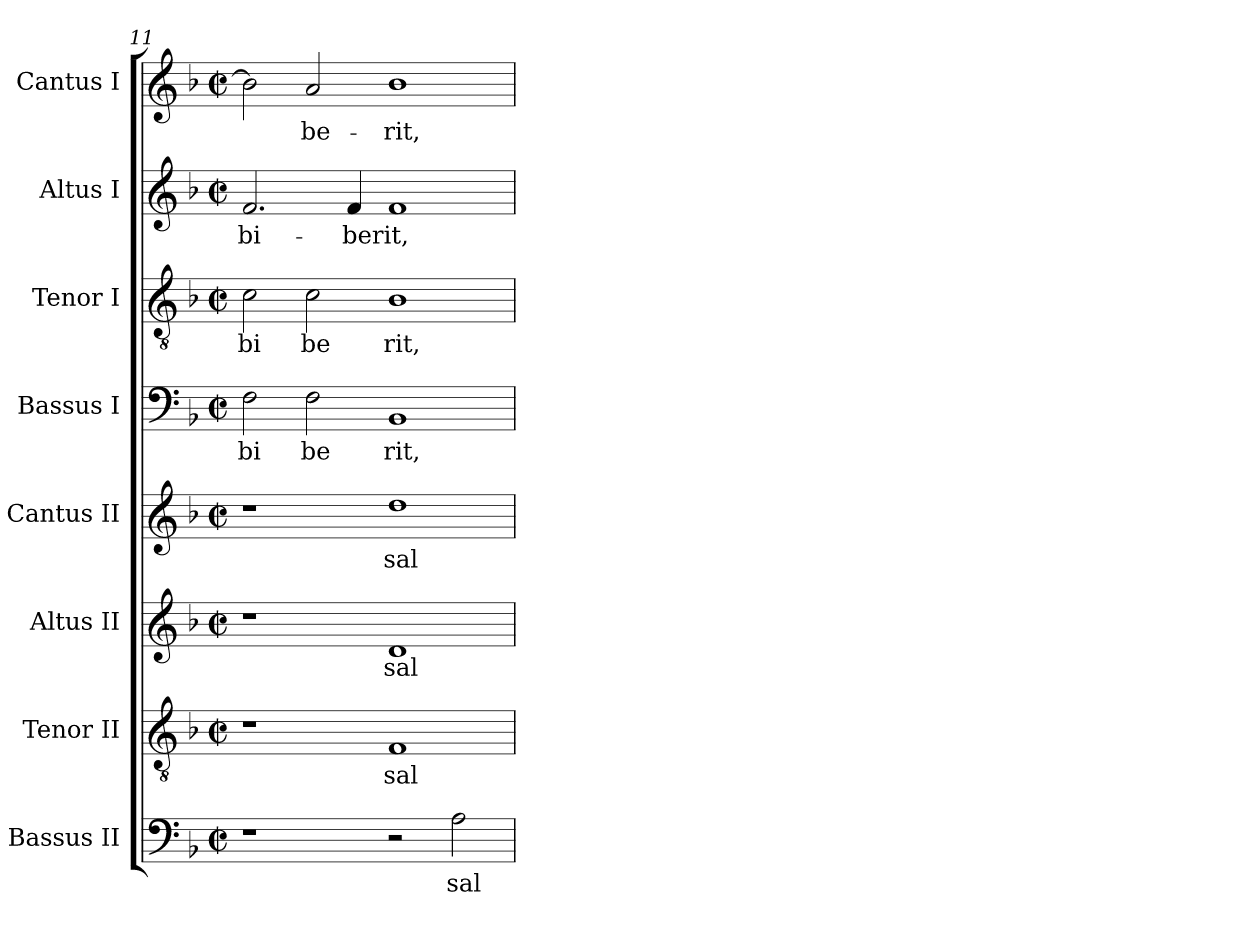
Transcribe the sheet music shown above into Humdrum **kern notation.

**kern	**text	**kern	**text	**kern	**text	**kern	**text	**kern	**text	**kern	**text	**kern	**text	**kern	**text
*part8	*part8	*part7	*part7	*part6	*part6	*part5	*part5	*part4	*part4	*part3	*part3	*part2	*part2	*part1	*part1
*staff8	*staff8	*staff7	*staff7	*staff6	*staff6	*staff5	*staff5	*staff4	*staff4	*staff3	*staff3	*staff2	*staff2	*staff1	*staff1
*I"Bassus II	*	*I"Tenor II	*	*I"Altus II	*	*I"Cantus II	*	*I"Bassus I	*	*I"Tenor I	*	*I"Altus I	*	*I"Cantus I	*
*clefF4	*	*clefGv2	*	*clefG2	*	*clefG2	*	*clefF4	*	*clefGv2	*	*clefG2	*	*clefG2	*
*k[b-]	*	*k[b-]	*	*k[b-]	*	*k[b-]	*	*k[b-]	*	*k[b-]	*	*k[b-]	*	*k[b-]	*
*F:	*	*F:	*	*F:	*	*F:	*	*F:	*	*F:	*	*F:	*	*F:	*
*M2/2	*	*M2/2	*	*M2/2	*	*M2/2	*	*M2/2	*	*M2/2	*	*M2/2	*	*M2/2	*
*met(c|)	*	*met(c|)	*	*met(c|)	*	*met(c|)	*	*met(c|)	*	*met(c|)	*	*met(c|)	*	*met(c|)	*
=11	=11	=11	=11	=11	=11	=11	=11	=11	=11	=11	=11	=11	=11	=11	=11
!	!	!	!	!	!	!	!	!	!LO:LY:b:cj	!	!LO:LY:b:cj	!	!LO:LY:b:cj	!	!
1r	.	1r	.	1r	.	1r	.	2F\	bi	2c\	bi	2.f/	bi-	2b-\]	.
!	!	!	!	!	!	!	!	!	!LO:LY:b:cj	!	!LO:LY:b:cj	!	!	!	!LO:LY:b:cj
.	.	.	.	.	.	.	.	2F\	be	2c\	be	.	.	2a/	-be-
!	!	!	!	!	!	!	!	!	!	!	!	!	!LO:LY:b	!	!
.	.	.	.	.	.	.	.	.	.	.	.	4f/	-berit,	.	.
!	!	!	!LO:LY:b:cj	!	!LO:LY:b:cj	!	!LO:LY:b:cj	!	!LO:LY:b:cj	!	!LO:LY:b:cj	!	!	!	!LO:LY:b:cj
2r	.	1F	sal-	1d	sal	1dd	sal	1BB-	rit,	1B-	rit,	1f	.	1b-	-rit,
!	!LO:LY:b:cj	!	!	!	!	!	!	!	!	!	!	!	!	!	!
2A\	sal	.	.	.	.	.	.	.	.	.	.	.	.	.	.
=	=	=	=	=	=	=	=	=	=	=	=	=	=	=	=
*-	*-	*-	*-	*-	*-	*-	*-	*-	*-	*-	*-	*-	*-	*-	*-
